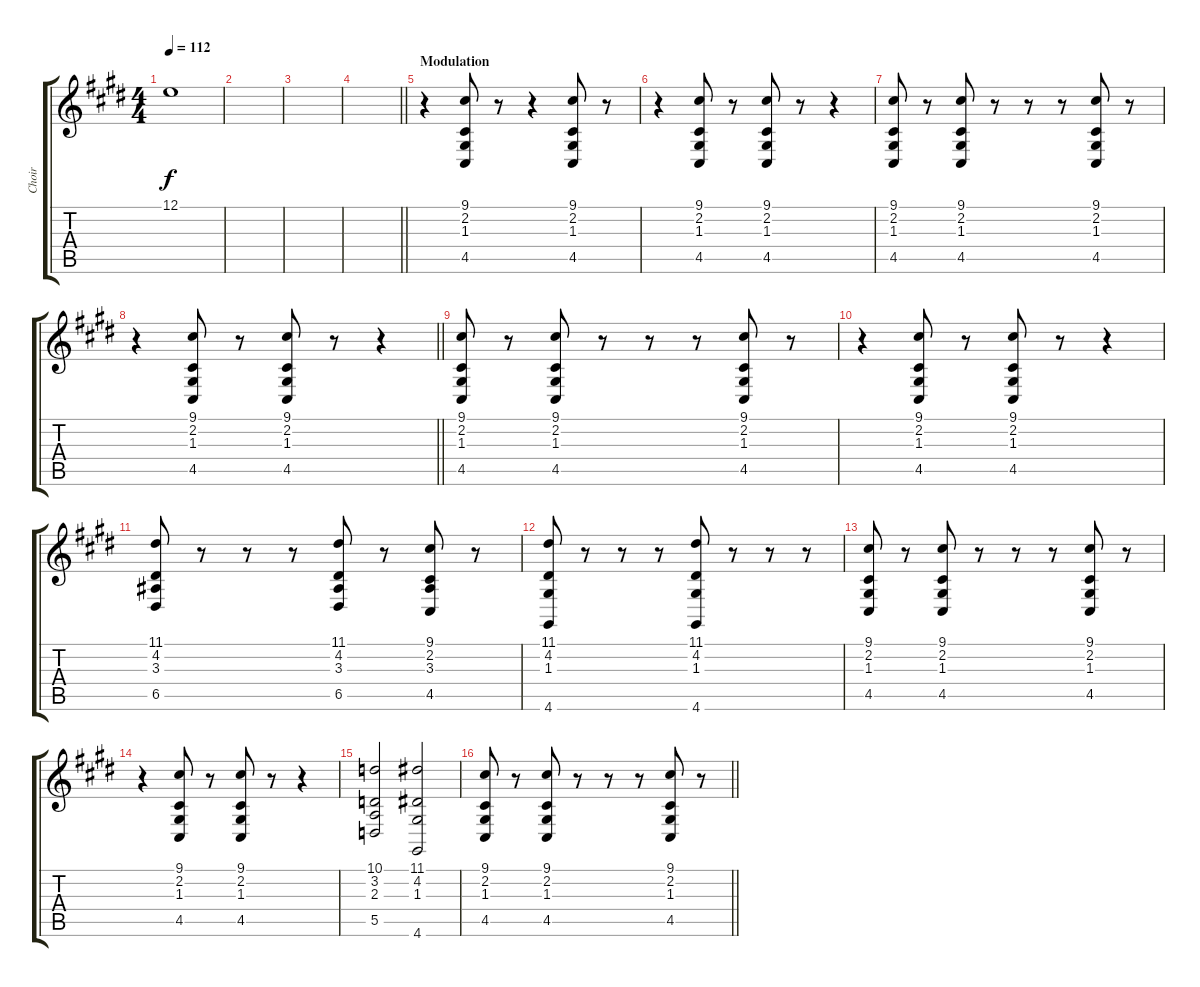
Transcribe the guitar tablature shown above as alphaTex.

\track ("Choir" "Choir") {instrument pad4choir}
\staff {score tabs}
\tuning (E4 B3 G3 D3 A2 E2) {hide}
\ts (4 4)
\tempo 112
\clef g2
\ks c#minor
12.1.1{dy f} |
|
|
\barLineRight lightlight
|
\section ("" "Modulation")
r.4 (9.1 2.2 1.3 4.5).8 r.8 r.4 (9.1 2.2 1.3 4.5).8 r.8 |
r.4 (9.1 2.2 1.3 4.5).8 r.8 (9.1 2.2 1.3 4.5).8 r.8 r.4 |
(9.1 2.2 1.3 4.5).8 r.8 (9.1 2.2 1.3 4.5).8 r.8 r.8 r.8 (9.1 2.2 1.3 4.5).8 r.8 |
\barLineRight lightlight
r.4 (9.1 2.2 1.3 4.5).8 r.8 (9.1 2.2 1.3 4.5).8 r.8 r.4 |
\section ("" "")
(9.1 2.2 1.3 4.5).8 r.8 (9.1 2.2 1.3 4.5).8 r.8 r.8 r.8 (9.1 2.2 1.3 4.5).8 r.8 |
r.4 (9.1 2.2 1.3 4.5).8 r.8 (9.1 2.2 1.3 4.5).8 r.8 r.4 |
(11.1 4.2 3.3 6.5).8 r.8 r.8 r.8 (11.1 4.2 3.3 6.5).8 r.8 (9.1 2.2 3.3 4.5).8 r.8 |
(11.1 4.2 1.3 4.6).8 r.8 r.8 r.8 (11.1 4.2 1.3 4.6).8 r.8 r.8 r.8 |
(9.1 2.2 1.3 4.5).8 r.8 (9.1 2.2 1.3 4.5).8 r.8 r.8 r.8 (9.1 2.2 1.3 4.5).8 r.8 |
r.4 (9.1 2.2 1.3 4.5).8 r.8 (9.1 2.2 1.3 4.5).8 r.8 r.4 |
(10.1 3.2 2.3 5.5).2 (11.1 4.2 1.3 4.6).2 |
\barLineRight lightlight
(9.1 2.2 1.3 4.5).8 r.8 (9.1 2.2 1.3 4.5).8 r.8 r.8 r.8 (9.1 2.2 1.3 4.5).8 r.8
